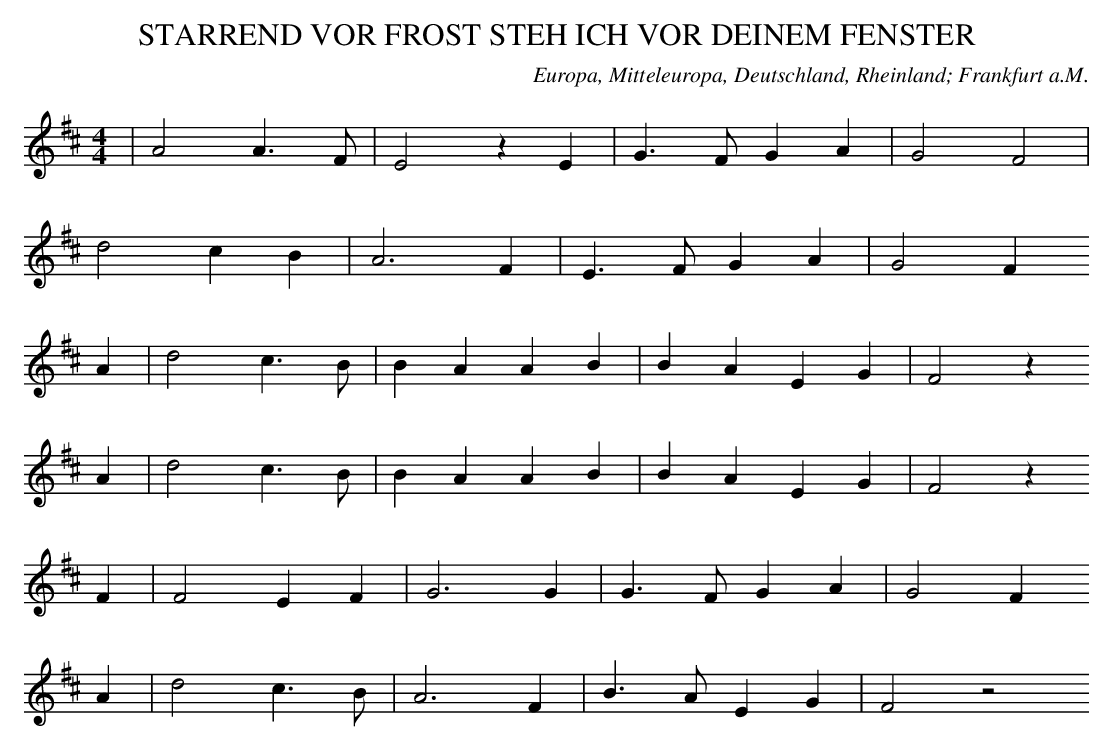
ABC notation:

X:1
T: STARREND VOR FROST STEH ICH VOR DEINEM FENSTER
O: Europa, Mitteleuropa, Deutschland, Rheinland; Frankfurt a.M.
M: 4/4
L: 1/8
K: D
 | A4A3F | E4z2E2 | G3FG2A2 | G4F4 |
d4c2B2 | A6F2 | E3FG2A2 | G4F2
A2 | d4c3B | B2A2A2B2 | B2A2E2G2 | F4z2
A2 | d4c3B | B2A2A2B2 | B2A2E2G2 | F4z2
F2 | F4E2F2 | G6G2 | G3FG2A2 | G4F2
A2 | d4c3B | A6F2 | B3AE2G2 | F4z4
